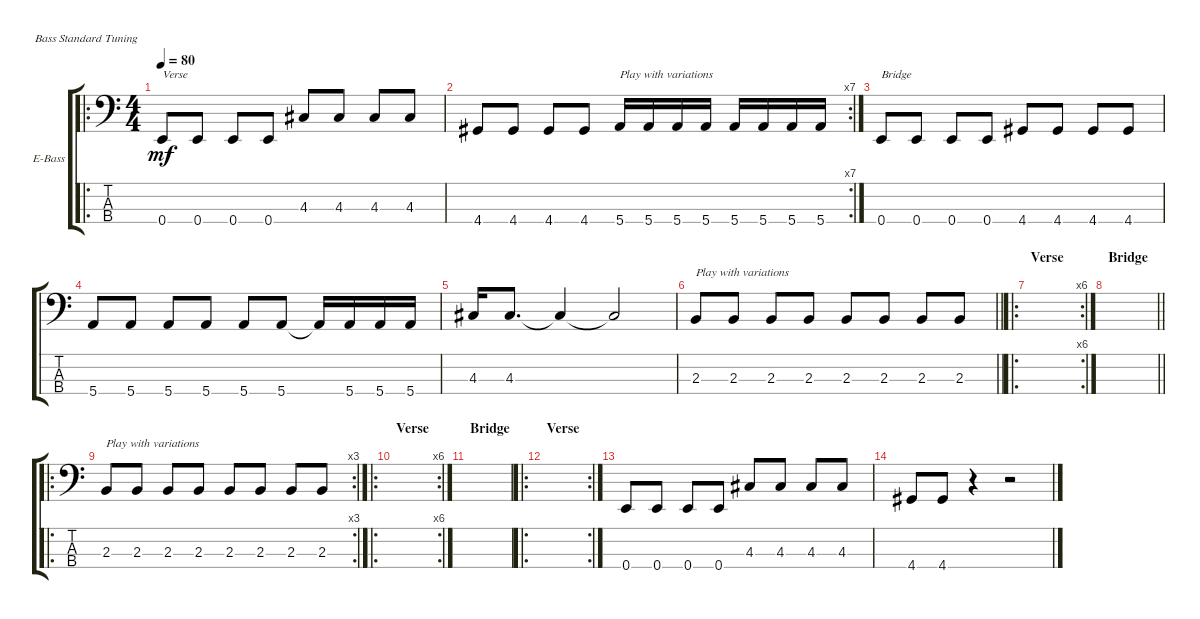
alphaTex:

\defaultSystemsLayout 4
\bracketExtendMode groupsimilarinstruments
\firstSystemTrackNameOrientation horizontal
\otherSystemsTrackNameOrientation horizontal
\track ("Electric Bass" "E-Bass") {instrument electricbassfinger}
\staff {score tabs}
\tuning (G2 D2 A1 E1)
\ro
\ts (4 4)
\tempo 80
\clef f4
\ks c
0.4.8{txt "Verse" dy mf instrument electricbassfinger} 0.4.8 0.4.8 0.4.8 4.3.8 4.3.8 4.3.8 4.3.8 |
\rc 7
4.4.8 4.4.8 4.4.8 4.4.8 5.4.16{txt "Play with variations"} 5.4.16 5.4.16 5.4.16 5.4.16 5.4.16 5.4.16 5.4.16 |
0.4.8{txt "Bridge"} 0.4.8 0.4.8 0.4.8 4.4.8 4.4.8 4.4.8 4.4.8 |
5.4.8 5.4.8 5.4.8 5.4.8 5.4.8 5.4.8 5.4{t}.16 5.4.16 5.4.16 5.4.16 |
4.3.16 4.3.8{d} 4.3{t}.4 4.3{t}.2 |
\barLineRight lightlight
2.3.8{txt "Play with variations"} 2.3.8 2.3.8 2.3.8 2.3.8 2.3.8 2.3.8 2.3.8 |
\ro
\rc 6
\section ("" "Verse")
|
\section ("" "Bridge")
\barLineRight lightlight
|
\ro
\rc 3
2.3.8{txt "Play with variations"} 2.3.8 2.3.8 2.3.8 2.3.8 2.3.8 2.3.8 2.3.8 |
\ro
\rc 6
\section ("" "Verse")
\scale
0.197861 |
\section ("" "Bridge")
\scale
0.121999 |
\ro
\rc 2
\section ("" "Verse")
\scale
0.181176 |
\scale
0.288665 0.4.8 0.4.8 0.4.8 0.4.8 4.3.8 4.3.8 4.3.8 4.3.8 |
\scale
0.210339 4.4.8 4.4.8 r.4 r.2
